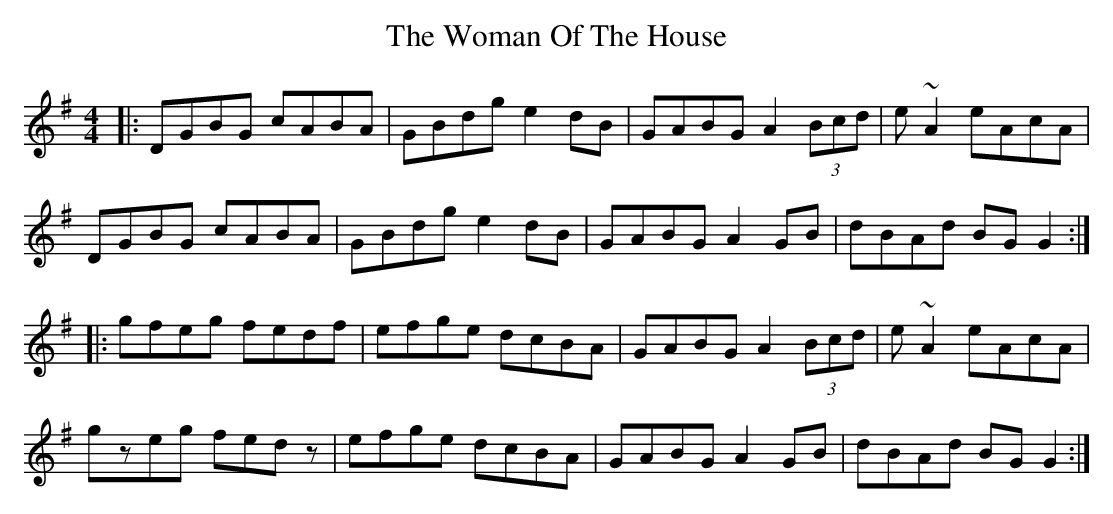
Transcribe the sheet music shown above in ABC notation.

X:1
T: The Woman Of The House
M: 4/4
L: 1/8
K: Gmaj
|:DGBG cABA|GBdg e2dB|GABG A2(3Bcd|e~A2 eAcA|
DGBG cABA|GBdg e2dB|GABG A2GB|dBAd BGG2:|
|:gfeg fedf|efge dcBA|GABG A2(3Bcd|e~A2 eAcA|
gzeg fedz|efge dcBA|GABG A2 GB|dBAd BGG2:|
